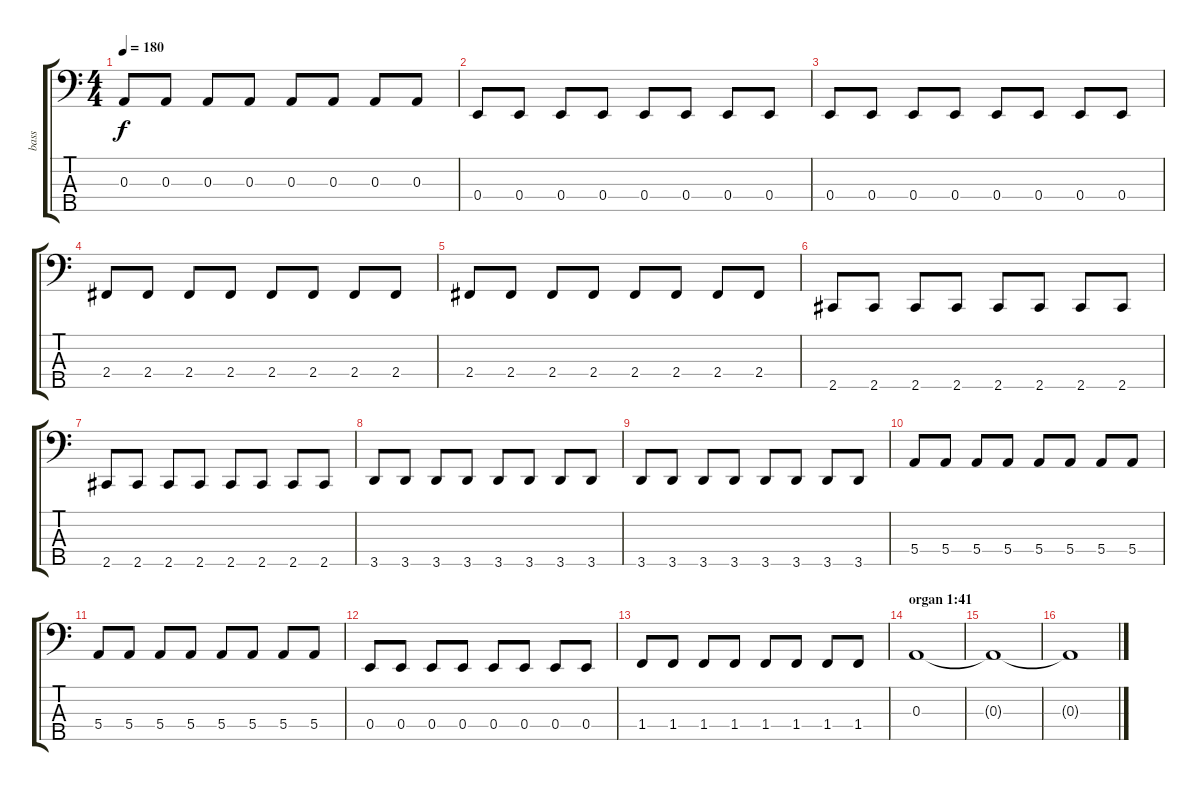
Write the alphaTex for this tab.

\track ("bass" "bass") {instrument electricbassfinger}
\staff {score tabs}
\tuning (G2 D2 A1 E1 B0) {hide}
\ts (4 4)
\tempo 180
\clef f4
\ks c
0.3.8{dy f} 0.3.8 0.3.8 0.3.8 0.3.8 0.3.8 0.3.8 0.3.8 |
0.4.8 0.4.8 0.4.8 0.4.8 0.4.8 0.4.8 0.4.8 0.4.8 |
0.4.8 0.4.8 0.4.8 0.4.8 0.4.8 0.4.8 0.4.8 0.4.8 |
2.4.8 2.4.8 2.4.8 2.4.8 2.4.8 2.4.8 2.4.8 2.4.8 |
2.4.8 2.4.8 2.4.8 2.4.8 2.4.8 2.4.8 2.4.8 2.4.8 |
2.5.8 2.5.8 2.5.8 2.5.8 2.5.8 2.5.8 2.5.8 2.5.8 |
2.5.8 2.5.8 2.5.8 2.5.8 2.5.8 2.5.8 2.5.8 2.5.8 |
3.5.8 3.5.8 3.5.8 3.5.8 3.5.8 3.5.8 3.5.8 3.5.8 |
3.5.8 3.5.8 3.5.8 3.5.8 3.5.8 3.5.8 3.5.8 3.5.8 |
5.4.8 5.4.8 5.4.8 5.4.8 5.4.8 5.4.8 5.4.8 5.4.8 |
5.4.8 5.4.8 5.4.8 5.4.8 5.4.8 5.4.8 5.4.8 5.4.8 |
0.4.8 0.4.8 0.4.8 0.4.8 0.4.8 0.4.8 0.4.8 0.4.8 |
1.4.8 1.4.8 1.4.8 1.4.8 1.4.8 1.4.8 1.4.8 1.4.8 |
\section ("" "organ 1:41")
0.3.1 |
0.3{t}.1 |
0.3{t}.1
